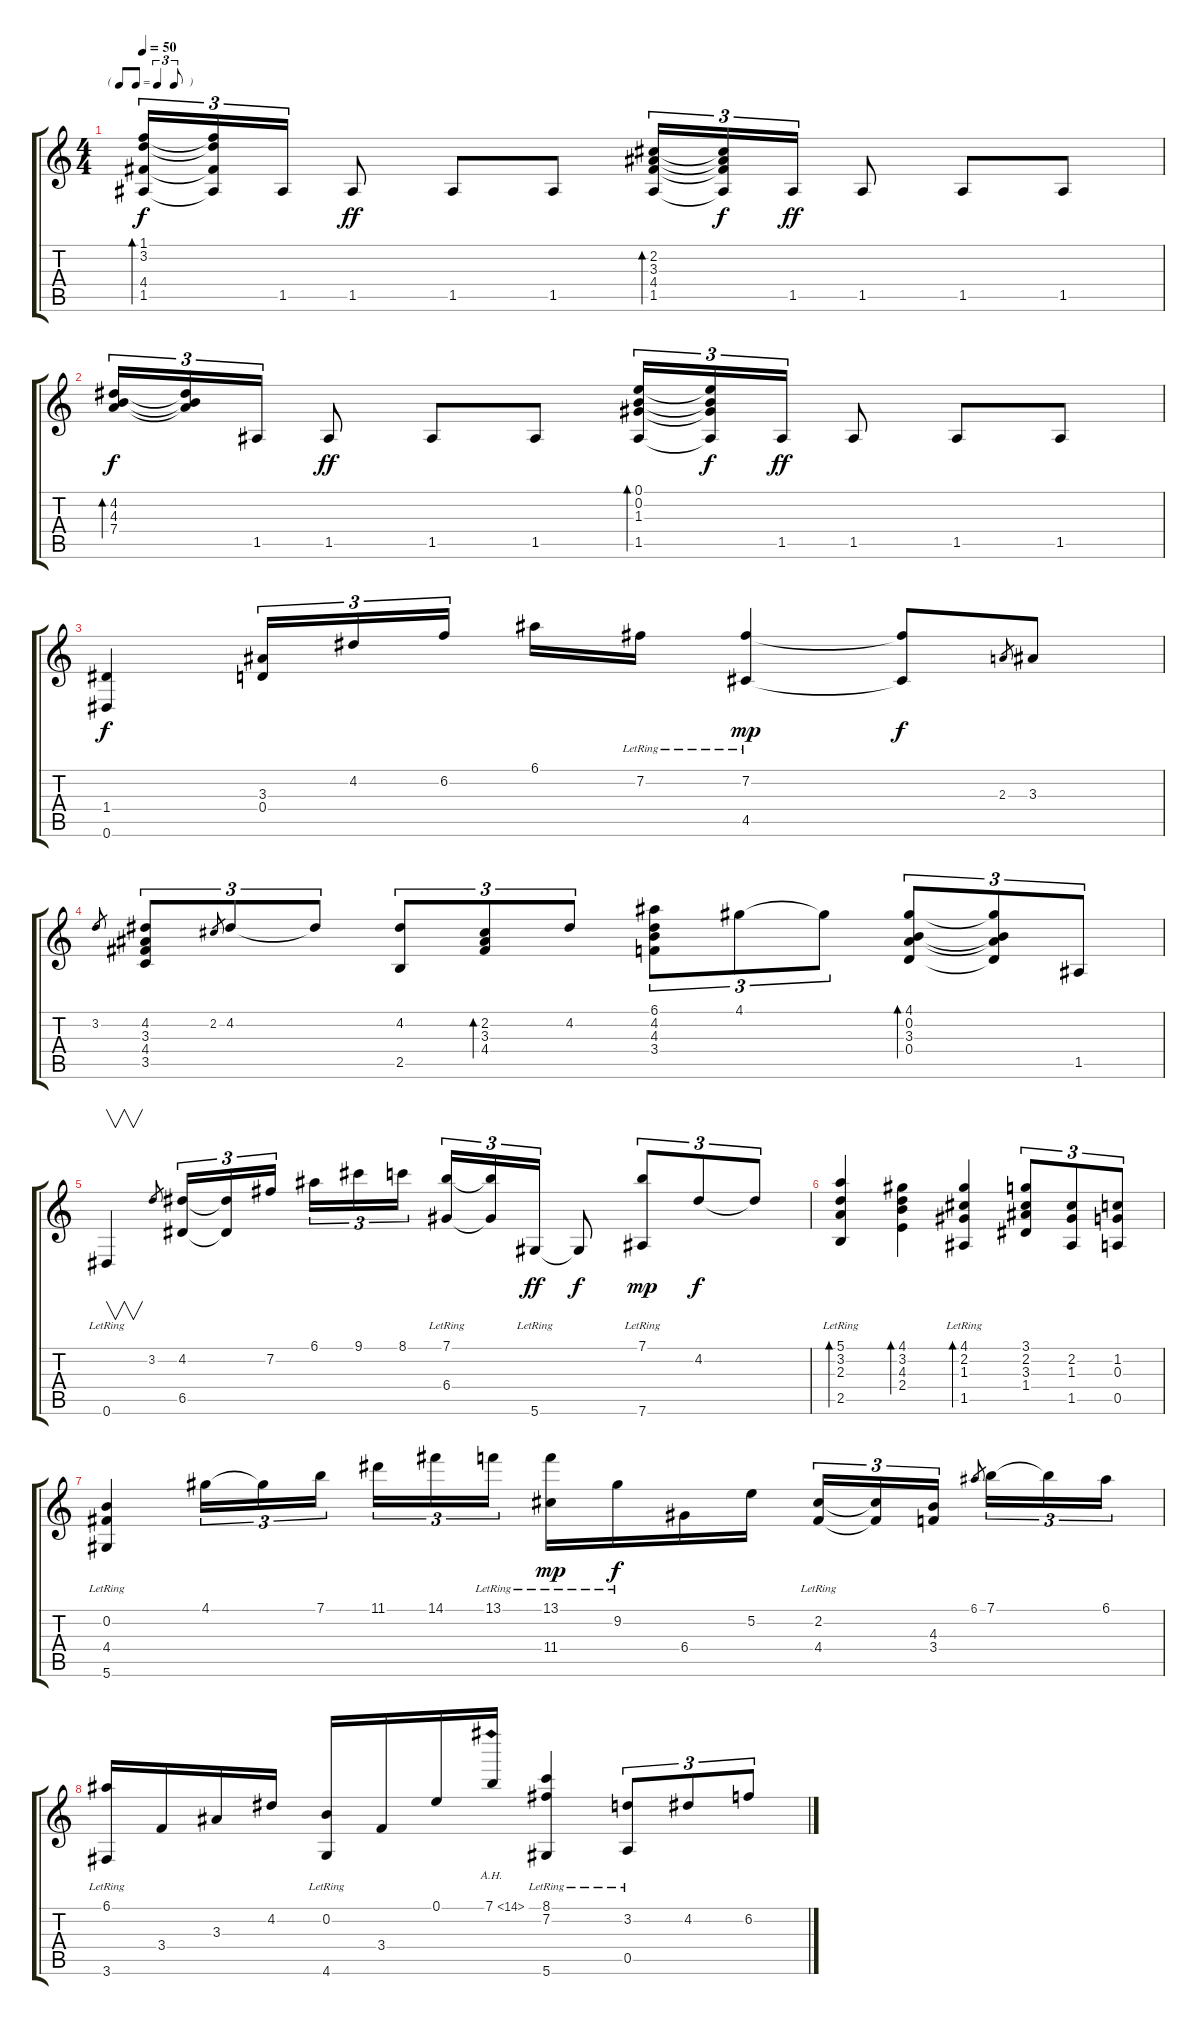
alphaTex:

\track "" {instrument acousticbass}
\staff {score tabs}
\tuning (E4 B3 G3 D3 A2 Eb2) {hide}
\ts (4 4)
\tf triplet8th
\tempo 50
\clef g2
\ks c
(1.1 3.2 4.4 1.5).16{tu (3 2) bd 60 dy f instrument acousticbass} (1.1{t} 3.2{t} 4.4{t} 1.5{t}).16{tu (3 2)} 1.5.16{tu (3 2)} 1.5.8{dy ff} 1.5.8 1.5.8 (2.2 3.3 4.4 1.5).16{tu (3 2) bd 120} (2.2{t} 3.3{t} 4.4{t} 1.5{t}).16{tu (3 2) dy f} 1.5.16{tu (3 2) dy ff} 1.5.8 1.5.8 1.5.8 |
(4.2 4.3 7.4).16{tu (3 2) bd 120 dy f} (4.2{t} 4.3{t} 7.4{t}).16{tu (3 2)} 1.5.16{tu (3 2)} 1.5.8{dy ff} 1.5.8 1.5.8 (0.1 0.2 1.3 1.5).16{tu (3 2) bd 120} (0.1{t} 0.2{t} 1.3{t} 1.5{t}).16{tu (3 2) dy f} 1.5.16{tu (3 2) dy ff} 1.5.8 1.5.8 1.5.8 |
(1.4 0.6).4{dy f} (3.3 0.4).16{tu (3 2)} 4.2.16{tu (3 2)} 6.2.16{tu (3 2)} 6.1.16 7.2{lr}.16 (7.2{lr} 4.5).4{dy mp} (7.2{t} 4.5{t}).8{dy f} 2.3.8{gr} 3.3.8 |
3.2.8{gr} (4.2 3.3 4.4 3.5).8{tu (3 2)} 2.2.8{gr} 4.2.8{tu (3 2)} 4.2{t}.8{tu (3 2)} (4.2 2.5).8{tu (3 2)} (2.2 3.3 4.4).8{tu (3 2) bd 120} 4.2.8{tu (3 2)} (6.1 4.2 4.3 3.4).8{tu (3 2)} 4.1.8{tu (3 2)} 4.1{t}.8{tu (3 2)} (4.1 0.2 3.3 0.4).8{tu (3 2) bd 120} (4.1{t} 0.2{t} 3.3{t} 0.4{t}).8{tu (3 2)} 1.5.8{tu (3 2)} |
0.6{lr}.4{v} 3.2.8{gr} (4.2 6.5).16{tu (3 2)} (4.2{t} 6.5{t}).16{tu (3 2)} 7.2.16{tu (3 2)} 6.1.16{tu (3 2)} 9.1.16{tu (3 2)} 8.1.16{tu (3 2)} (7.1{lr} 6.4).16{tu (3 2)} (7.1{t} 6.4{t}).16{tu (3 2)} 5.6{lr}.16{tu (3 2) dy ff} 5.6{t}.8{dy f} (7.1 7.6{lr}).8{tu (3 2) dy mp} 4.2.8{tu (3 2) dy f} 4.2{t}.8{tu (3 2)} |
(5.1 3.2 2.3 2.5{lr}).4{bd 120} (4.1 3.2 4.3 2.4).4{bd 120} (4.1 2.2 1.3 1.5{lr}).4{bd 120} (3.1 2.2 3.3 1.4).8{tu (3 2)} (2.2 1.3 1.5).8{tu (3 2)} (1.2 0.3 0.5).8{tu (3 2)} |
(0.2 4.4 5.6{lr}).4 4.1.16{tu (3 2)} 4.1{t}.16{tu (3 2)} 7.1.16{tu (3 2)} 11.1.16{tu (3 2)} 14.1.16{tu (3 2)} 13.1{lr}.16{tu (3 2)} (13.1 11.4{lr}).16{dy mp} 9.2{lr}.16{dy f} 6.4.16 5.2.16 (2.2 4.4{lr}).16{tu (3 2)} (2.2{t} 4.4{t}).16{tu (3 2)} (4.3 3.4).16{tu (3 2)} 6.1.8{gr} 7.1.16{tu (3 2)} 7.1{t}.16{tu (3 2)} 6.1.16{tu (3 2)} |
(6.1{lr} 3.6{lr}).16 3.4.16 3.3.16 4.2.16 (0.2 4.6{lr}).16 3.4.16 0.1.16 7.1{ah 7}.16 (8.1 7.2 5.6{lr}).4 (3.2 0.5{lr}).8{tu (3 2)} 4.2.8{tu (3 2)} 6.2.8{tu (3 2)}
